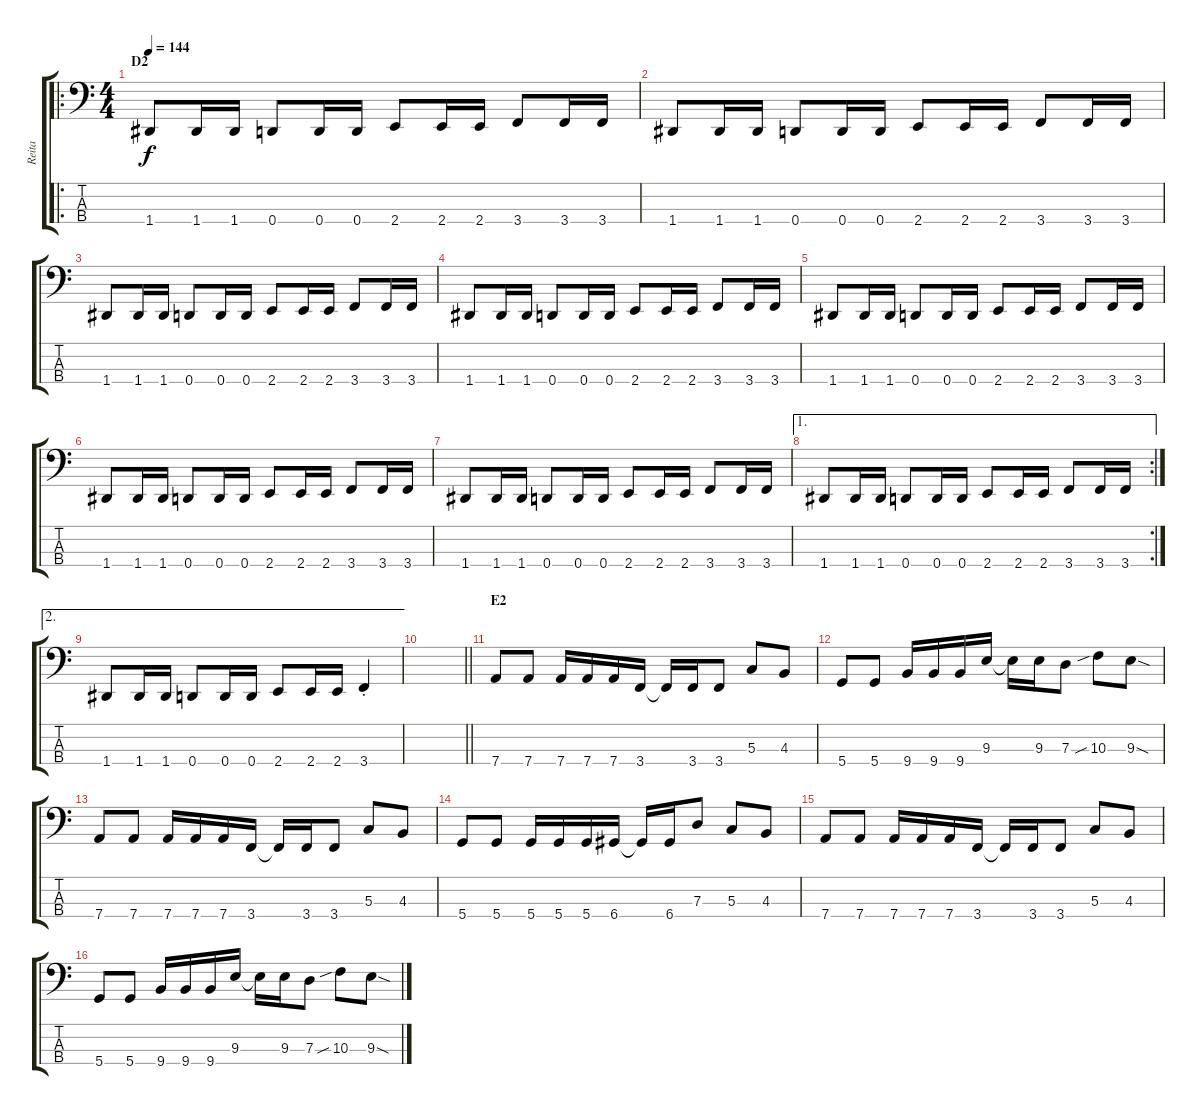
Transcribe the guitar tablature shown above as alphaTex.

\track ("Reita" "Reita") {instrument electricbasspick}
\staff {score tabs}
\tuning (F2 C2 G1 D1) {hide}
\ro
\ts (4 4)
\section ("" "D2")
\tempo 144
\clef f4
\ks c
1.4.8{dy f} 1.4.16 1.4.16 0.4.8 0.4.16 0.4.16 2.4.8 2.4.16 2.4.16 3.4.8 3.4.16 3.4.16 |
1.4.8 1.4.16 1.4.16 0.4.8 0.4.16 0.4.16 2.4.8 2.4.16 2.4.16 3.4.8 3.4.16 3.4.16 |
1.4.8 1.4.16 1.4.16 0.4.8 0.4.16 0.4.16 2.4.8 2.4.16 2.4.16 3.4.8 3.4.16 3.4.16 |
1.4.8 1.4.16 1.4.16 0.4.8 0.4.16 0.4.16 2.4.8 2.4.16 2.4.16 3.4.8 3.4.16 3.4.16 |
1.4.8 1.4.16 1.4.16 0.4.8 0.4.16 0.4.16 2.4.8 2.4.16 2.4.16 3.4.8 3.4.16 3.4.16 |
1.4.8 1.4.16 1.4.16 0.4.8 0.4.16 0.4.16 2.4.8 2.4.16 2.4.16 3.4.8 3.4.16 3.4.16 |
1.4.8 1.4.16 1.4.16 0.4.8 0.4.16 0.4.16 2.4.8 2.4.16 2.4.16 3.4.8 3.4.16 3.4.16 |
\ae 1
\rc 2
1.4.8 1.4.16 1.4.16 0.4.8 0.4.16 0.4.16 2.4.8 2.4.16 2.4.16 3.4.8 3.4.16 3.4.16 |
\ae 2
1.4.8 1.4.16 1.4.16 0.4.8 0.4.16 0.4.16 2.4.8 2.4.16 2.4.16 3.4{st}.4 |
\barLineRight lightlight
|
\section ("" "E2")
7.4.8 7.4.8 7.4.16 7.4.16 7.4.16 3.4.16 3.4{t}.16 3.4.16 3.4.8 5.3.8 4.3.8 |
5.4.8 5.4.8 9.4.16 9.4.16 9.4.16 9.3.16 9.3{t}.16 9.3.16 7.3.8 10.3{sib}.8 9.3{sod}.8 |
7.4.8 7.4.8 7.4.16 7.4.16 7.4.16 3.4.16 3.4{t}.16 3.4.16 3.4.8 5.3.8 4.3.8 |
5.4.8 5.4.8 5.4.16 5.4.16 5.4.16 6.4.16 6.4{t}.16 6.4.16 7.3.8 5.3.8 4.3.8 |
7.4.8 7.4.8 7.4.16 7.4.16 7.4.16 3.4.16 3.4{t}.16 3.4.16 3.4.8 5.3.8 4.3.8 |
5.4.8 5.4.8 9.4.16 9.4.16 9.4.16 9.3.16 9.3{t}.16 9.3.16 7.3.8 10.3{sib}.8 9.3{sod}.8
